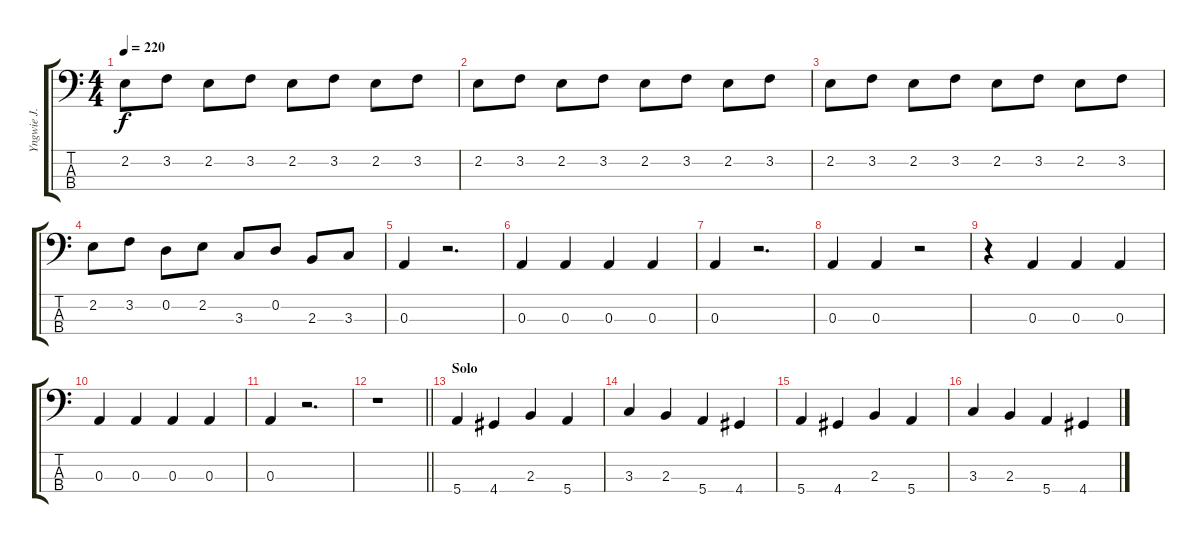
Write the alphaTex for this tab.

\track ("Yngwie J. Malmsteen (Bass)" "Yngwie J. ") {instrument electricbasspick}
\staff {score tabs}
\tuning (G2 D2 A1 E1) {hide}
\ts (4 4)
\tempo 220
\clef f4
\ks c
2.2.8{dy f} 3.2.8 2.2.8 3.2.8 2.2.8 3.2.8 2.2.8 3.2.8 |
2.2.8 3.2.8 2.2.8 3.2.8 2.2.8 3.2.8 2.2.8 3.2.8 |
2.2.8 3.2.8 2.2.8 3.2.8 2.2.8 3.2.8 2.2.8 3.2.8 |
2.2.8 3.2.8 0.2.8 2.2.8 3.3.8 0.2.8 2.3.8 3.3.8 |
0.3.4 r.2{d} |
0.3.4 0.3.4 0.3.4 0.3.4 |
0.3.4 r.2{d} |
0.3.4 0.3.4 r.2 |
r.4 0.3.4 0.3.4 0.3.4 |
0.3.4 0.3.4 0.3.4 0.3.4 |
0.3.4 r.2{d} |
\barLineRight lightlight
r.1 |
\section ("" "Solo")
5.4.4 4.4.4 2.3.4 5.4.4 |
3.3.4 2.3.4 5.4.4 4.4.4 |
5.4.4 4.4.4 2.3.4 5.4.4 |
3.3.4 2.3.4 5.4.4 4.4.4
